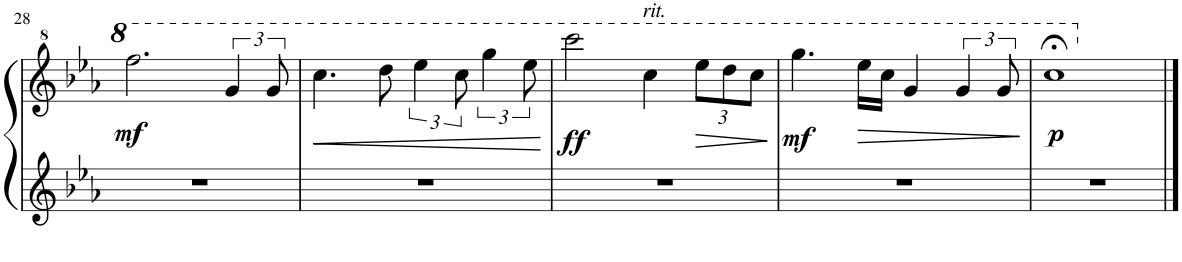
**kern	**kern	**dynam
*part1	*part1	*part1
*staff2	*staff1	*staff1/2
*I"Piano	*	*
*I'Pno.	*	*
!!LO:PB:g=z
*clefG2	*clefG^2	*
*k[b-e-a-]	*k[b-e-a-]	*
*M4/4	*M4/4	*
=28	=28	=28
!	!	!LO:DY:b
1r	2.ffff\	mf
.	6ggg/	.
.	12ggg/	.
=29	=29	=29
!	!	!LO:HP:b
1r	4.cccc\	<
.	8dddd\	.
.	6eeee-\	.
.	12cccc\	.
.	6gggg\	.
.	12eeee-\	.
.	.	[
=30	=30	=30
!	!	!LO:DY:b
1r	2ccccc\	ff
!	!LO:TX:a:i:t=rit.	!
.	4cccc\	.
*	*Xbrackettup	*
!	!	!LO:HP:b
.	12eeee-\L	>
.	12dddd\	.
.	12cccc\J	.
.	.	]
=31	=31	=31
!	!	!LO:DY:b
1r	4.gggg\	mf
!	!	!LO:HP:b
.	16eeee-\LL	>
.	16cccc\JJ	.
.	4ggg/	.
*	*brackettup	*
.	6ggg/	.
.	12ggg/	.
.	.	]
=32	=32	=32
!	!	!LO:DY:b
1r	1cccc;<	p
==	==	==
*-	*-	*-
